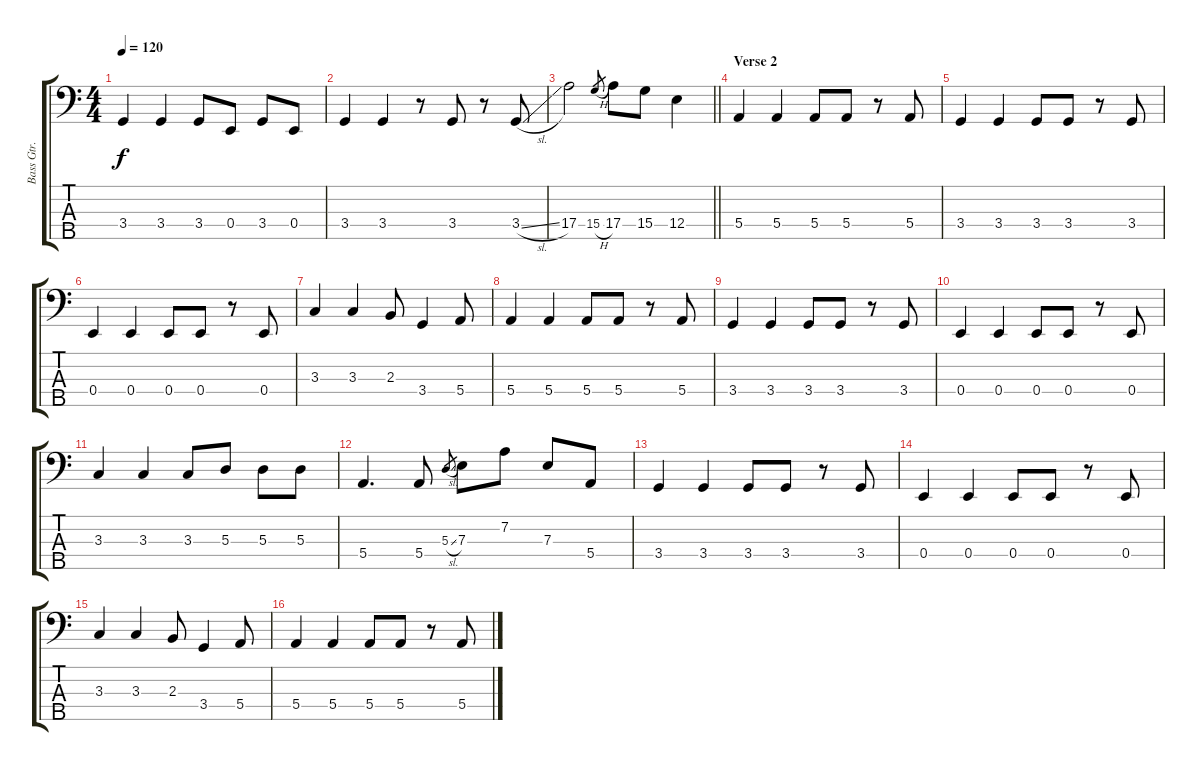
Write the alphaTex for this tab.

\track ("Bass Gtr." "Bass Gtr.") {instrument electricbassfinger}
\staff {score tabs}
\tuning (G2 D2 A1 E1 B0) {hide}
\ts (4 4)
\tempo 120
\clef f4
\ks c
3.4.4{dy f} 3.4.4 3.4.8 0.4.8 3.4.8 0.4.8 |
3.4.4 3.4.4 r.8 3.4.8 r.8 3.4{sl}.8 |
\barLineRight lightlight
17.4.2 15.4{h}.8{gr} 17.4.8 15.4.8 12.4.4 |
\section ("" "Verse 2")
5.4.4 5.4.4 5.4.8 5.4.8 r.8 5.4.8 |
3.4.4 3.4.4 3.4.8 3.4.8 r.8 3.4.8 |
0.4.4 0.4.4 0.4.8 0.4.8 r.8 0.4.8 |
3.3.4 3.3.4 2.3.8 3.4.4 5.4.8 |
5.4.4 5.4.4 5.4.8 5.4.8 r.8 5.4.8 |
3.4.4 3.4.4 3.4.8 3.4.8 r.8 3.4.8 |
0.4.4 0.4.4 0.4.8 0.4.8 r.8 0.4.8 |
3.3.4 3.3.4 3.3.8 5.3.8 5.3.8 5.3.8 |
5.4.4{d} 5.4.8 5.3{sl}.8{gr} 7.3.8 7.2.8 7.3.8 5.4.8 |
3.4.4 3.4.4 3.4.8 3.4.8 r.8 3.4.8 |
0.4.4 0.4.4 0.4.8 0.4.8 r.8 0.4.8 |
3.3.4 3.3.4 2.3.8 3.4.4 5.4.8 |
5.4.4 5.4.4 5.4.8 5.4.8 r.8 5.4.8
